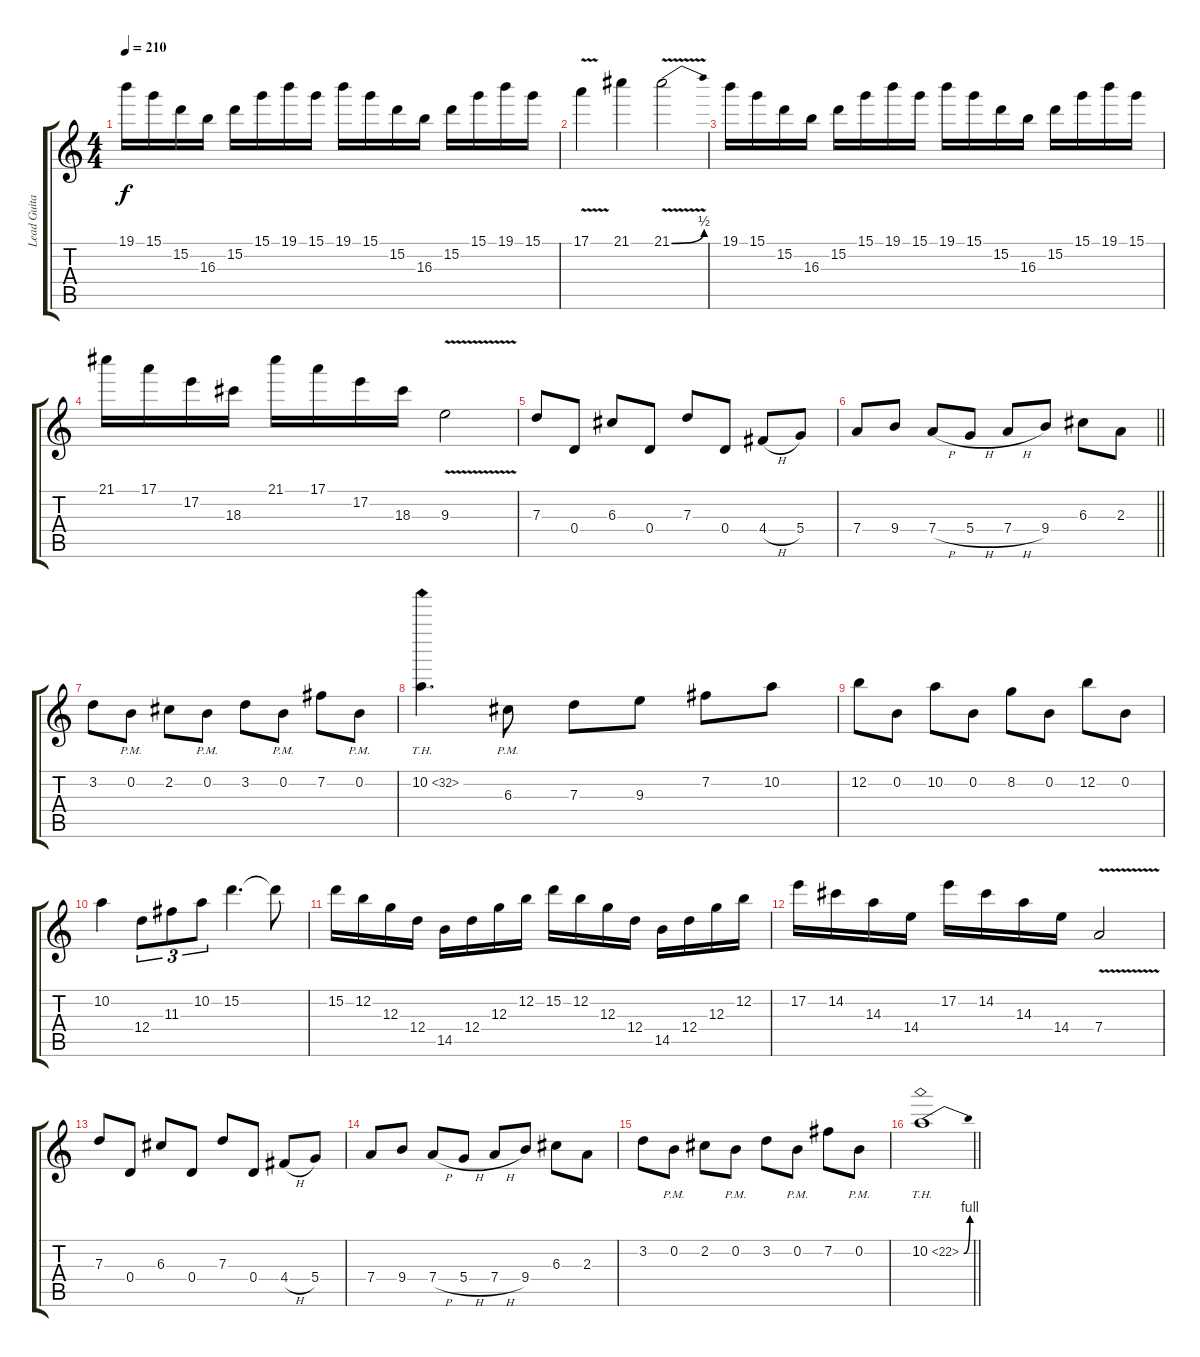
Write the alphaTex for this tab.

\track ("Lead Guitar" "Lead Guita") {instrument distortionguitar}
\staff {score tabs}
\tuning (E4 B3 G3 D3 A2 E2) {hide}
\ts (4 4)
\tempo 210
\clef g2
\ks c
19.1.16{dy f} 15.1.16 15.2.16 16.3.16 15.2.16 15.1.16 19.1.16 15.1.16 19.1.16 15.1.16 15.2.16 16.3.16 15.2.16 15.1.16 19.1.16 15.1.16 |
17.1{v}.4 21.1.4 21.1{be (bend 0 0 60 2) v}.2 |
19.1.16 15.1.16 15.2.16 16.3.16 15.2.16 15.1.16 19.1.16 15.1.16 19.1.16 15.1.16 15.2.16 16.3.16 15.2.16 15.1.16 19.1.16 15.1.16 |
21.1.16 17.1.16 17.2.16 18.3.16 21.1.16 17.1.16 17.2.16 18.3.16 9.3{v}.2 |
7.3.8 0.4.8 6.3.8 0.4.8 7.3.8 0.4.8 4.4{h}.8 5.4.8 |
\barLineRight lightlight
7.4.8 9.4.8 7.4{h}.8 5.4{h}.8 7.4{h}.8 9.4.8 6.3.8 2.3.8 |
3.2.8 0.2{pm}.8 2.2.8 0.2{pm}.8 3.2.8 0.2{pm}.8 7.2.8 0.2{pm}.8 |
10.2{th 22}.4{d} 6.3{pm}.8 7.3.8 9.3.8 7.2.8 10.2.8 |
12.2.8 0.2.8 10.2.8 0.2.8 8.2.8 0.2.8 12.2.8 0.2.8 |
10.2.4 12.4.8{tu (3 2)} 11.3.8{tu (3 2)} 10.2.8{tu (3 2)} 15.2.4{d} 15.2{t}.8 |
15.2.16 12.2.16 12.3.16 12.4.16 14.5.16 12.4.16 12.3.16 12.2.16 15.2.16 12.2.16 12.3.16 12.4.16 14.5.16 12.4.16 12.3.16 12.2.16 |
17.2.16 14.2.16 14.3.16 14.4.16 17.2.16 14.2.16 14.3.16 14.4.16 7.4{v}.2 |
7.3.8 0.4.8 6.3.8 0.4.8 7.3.8 0.4.8 4.4{h}.8 5.4.8 |
7.4.8 9.4.8 7.4{h}.8 5.4{h}.8 7.4{h}.8 9.4.8 6.3.8 2.3.8 |
3.2.8 0.2{pm}.8 2.2.8 0.2{pm}.8 3.2.8 0.2{pm}.8 7.2.8 0.2{pm}.8 |
\barLineRight lightlight
10.2{be (bend 0 0 60 4) th 12}.1
